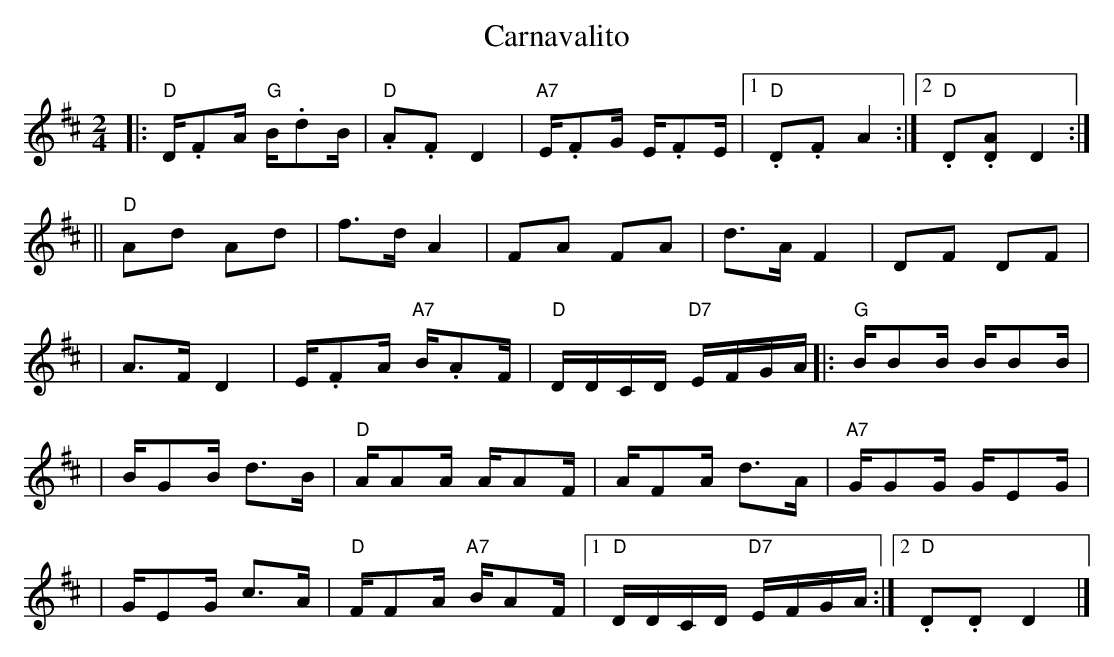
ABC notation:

X:1
T: Carnavalito
M: 2/4
L: 1/16
K: D
|: "D"D.F2A "G"B.d2B | "D".A2.F2 D4 | "A7"E.F2G E.F2E |1 "D".D2.F2 A4 :|2 "D".D2.[A2D2] D4 :|
|| "D"A2d2 A2d2 | f3d A4 | F2A2 F2A2 | d3A F4 | D2F2 D2F2 |
| A3F D4 |  E.F2A "A7"B.A2F | "D"DDCD "D7"EFGA |: "G"BB2B BB2B |
| BG2B d3B | "D"AA2A AA2F | AF2A d3A | "A7"GG2G GE2G |
| GE2G c3A | "D"FF2A "A7"BA2F |1 "D"DDCD "D7"EFGA :|2 "D".D2.D2 D4 |]
